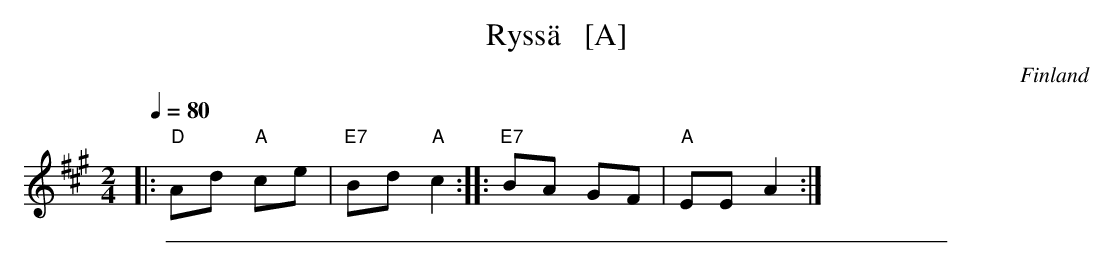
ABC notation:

X:1
T: Ryss\"a   [A]
O: Finland
M: 2/4
Q: 1/4=80
L: 1/8
K: A
|: "D"Ad "A"ce | "E7"Bd "A"c2 :|\
|: "E7"BA   GF | "A"EE     A2 :|
